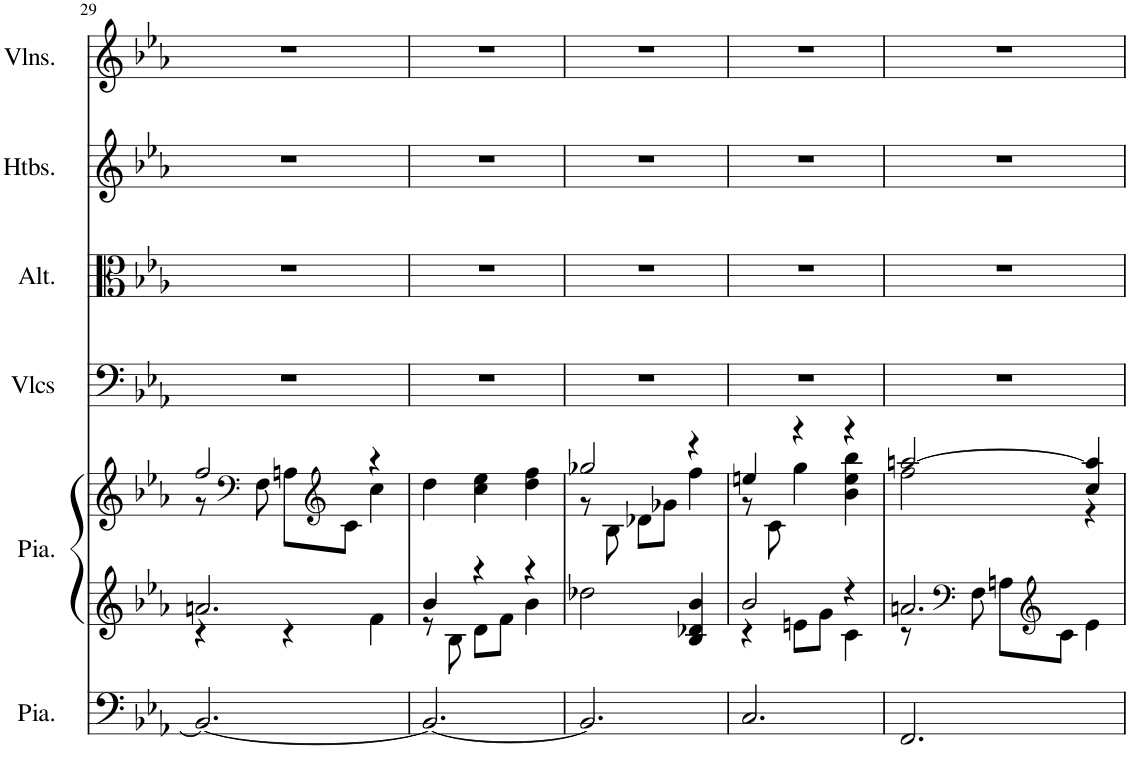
**kern	**kern	**kern	**kern	**kern	**kern	**kern
*part6	*part5	*part5	*part4	*part3	*part2	*part1
*staff7	*staff6	*staff5	*staff4	*staff3	*staff2	*staff1
*I"Piano, Pedals	*I"Piano, Organ	*	*I"Violoncelles, Bass	*I"Altos, Tenor	*I"Hautbois, Alto	*I"Violons, Soprano
*I'Pia.	*I'Pia.	*	*I'Vlcs	*I'Alt.	*I'Htbs.	*I'Vlns.
!!LO:PB:g=z
*clefF4	*clefG2	*clefG2	*clefF4	*clefC3	*clefG2	*clefG2
*k[b-e-a-]	*k[b-e-a-]	*k[b-e-a-]	*k[b-e-a-]	*k[b-e-a-]	*k[b-e-a-]	*k[b-e-a-]
*M3/4	*M3/4	*M3/4	*M3/4	*M3/4	*M3/4	*M3/4
=29	=29	=29	=29	=29	=29	=29
*	*^	*^	*	*	*	*
2.BB-/_	2.an/	4r	2ff/	8r	2.r	2.r	2.r	2.r
*	*	*	*clefF4	*	*	*	*	*
.	.	.	.	8F\	.	.	.	.
.	.	4r	.	8An\L	.	.	.	.
*	*	*	*clefG2	*	*	*	*	*
.	.	.	.	8c\J	.	.	.	.
.	.	4f\	4r	4cc\	.	.	.	.
*	*	*	*v	*v	*	*	*	*
=30	=30	=30	=30	=30	=30	=30	=30
2.BB-/_	4b-/	8r	4dd\	2.r	2.r	2.r	2.r
.	.	8B-\	.	.	.	.	.
.	4r	8d\L	4cc\ 4ee-\	.	.	.	.
.	.	8f\J	.	.	.	.	.
.	4r	4b-\	4dd\ 4ff\	.	.	.	.
*	*v	*v	*	*	*	*	*
=31	=31	=31	=31	=31	=31	=31
*	*	*^	*	*	*	*
2.BB-/]	2dd-X\	2gg-X/	8r	2.r	2.r	2.r	2.r
.	.	.	8B-\	.	.	.	.
.	.	.	8d-X\L	.	.	.	.
.	.	.	8g-X\J	.	.	.	.
.	4B-/ 4d-X/ 4b-/	4r	4ff\	.	.	.	.
=32	=32	=32	=32	=32	=32	=32	=32
*	*^	*	*	*	*	*	*
2.C/	2b-/	4r	4een/	8r	2.r	2.r	2.r	2.r
.	.	.	.	8c\	.	.	.	.
.	.	8en\L	4r	4gg\	.	.	.	.
.	.	8g\J	.	.	.	.	.	.
.	4r	4c\	4r	4b-\ 4ee\ 4bb-\	.	.	.	.
=33	=33	=33	=33	=33	=33	=33	=33	=33
2.FF/	2.an/	8r	[2aan/	2ff\	2.r	2.r	2.r	2.r
*	*clefF4	*	*	*	*	*	*	*
.	.	8F\	.	.	.	.	.	.
.	.	8An\L	.	.	.	.	.	.
*	*clefG2	*	*	*	*	*	*	*
.	.	8c\J	.	.	.	.	.	.
.	.	4e-\	4cc/ 4aa/]	4r	.	.	.	.
*	*v	*v	*	*	*	*	*	*
*	*	*v	*v	*	*	*	*
=	=	=	=	=	=	=
*-	*-	*-	*-	*-	*-	*-
